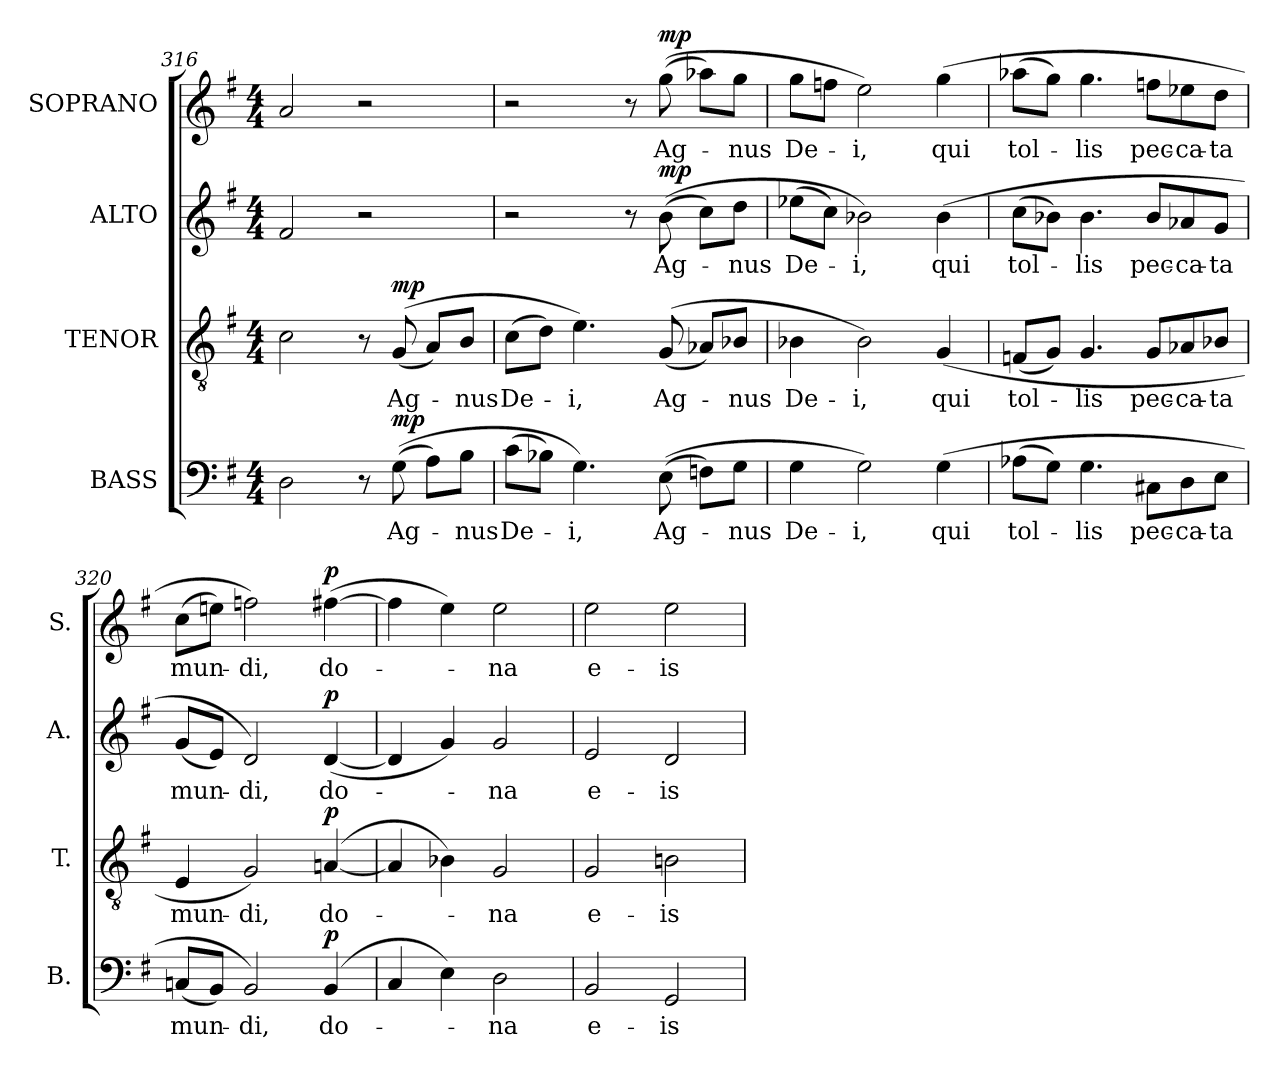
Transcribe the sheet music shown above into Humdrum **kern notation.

**kern	**text	**dynam	**kern	**text	**dynam	**kern	**text	**dynam	**kern	**text	**dynam
*part4	*part4	*part4	*part3	*part3	*part3	*part2	*part2	*part2	*part1	*part1	*part1
*staff4	*staff4	*staff4	*staff3	*staff3	*staff3	*staff2	*staff2	*staff2	*staff1	*staff1	*staff1
*I"BASS	*	*	*I"TENOR	*	*	*I"ALTO	*	*	*I"SOPRANO	*	*
*I'B.	*	*	*I'T.	*	*	*I'A.	*	*	*I'S.	*	*
*clefF4	*	*	*clefGv2	*	*	*clefG2	*	*	*clefG2	*	*
*	*	*	*ITrd7c12	*	*	*	*	*	*	*	*
*k[f#]	*	*	*k[f#]	*	*	*k[f#]	*	*	*k[f#]	*	*
*G:	*	*	*G:	*	*	*G:	*	*	*G:	*	*
*M4/4	*	*	*M4/4	*	*	*M4/4	*	*	*M4/4	*	*
=316	=316	=316	=316	=316	=316	=316	=316	=316	=316	=316	=316
2Di\	.	.	2Ci\	.	.	2f#i/	.	.	2ai/	.	.
8r	.	.	8r	.	.	2r	.	.	2r	.	.
!	!LO:LY:b:color=#000000	!	!	!	!	!	!	!	!	!	!
!	!	!	!	!LO:LY:b:color=#000000	!	!	!	!	!	!	!
((8Gi\	Ag-	mp	((8GGi/	Ag-	mp	.	.	.	.	.	.
8Ai\L)	.	.	8AAi/L)	.	.	.	.	.	.	.	.
!	!LO:LY:b:color=#000000	!	!	!	!	!	!	!	!	!	!
!	!	!	!	!LO:LY:b:color=#000000	!	!	!	!	!	!	!
8Bi\J	-nus	.	8BBi/J	-nus	.	.	.	.	.	.	.
=317	=317	=317	=317	=317	=317	=317	=317	=317	=317	=317	=317
!	!LO:LY:b:color=#000000	!	!	!	!	!	!	!	!	!	!
!	!	!	!	!LO:LY:b:color=#000000	!	!	!	!	!	!	!
(8ci\L	De-	.	(8Ci\L	De-	.	2r	.	.	2r	.	.
8B-Xi\J)	.	.	8Di\J)	.	.	.	.	.	.	.	.
!	!LO:LY:b:color=#000000	!	!	!	!	!	!	!	!	!	!
!	!	!	!	!LO:LY:b:color=#000000	!	!	!	!	!	!	!
4.Gi\)	-i,	.	4.Ei\)	-i,	.	.	.	.	.	.	.
.	.	.	.	.	.	8r	.	.	8r	.	.
!	!LO:LY:b:color=#000000	!	!	!	!	!	!	!	!	!	!
!	!	!	!	!LO:LY:b:color=#000000	!	!	!	!	!	!	!
!	!	!	!	!	!	!	!LO:LY:b:color=#000000	!	!	!	!
!	!	!	!	!	!	!	!	!	!	!LO:LY:b:color=#000000	!
((8Ei\	Ag-	.	((8GGi/	Ag-	.	((8bi\	Ag-	mp	((8ggi\	Ag-	mp
8Fni\L)	.	.	8AA-Xi/L)	.	.	8cci\L)	.	.	8aa-Xi\L)	.	.
!	!LO:LY:b:color=#000000	!	!	!	!	!	!	!	!	!	!
!	!	!	!	!LO:LY:b:color=#000000	!	!	!	!	!	!	!
!	!	!	!	!	!	!	!LO:LY:b:color=#000000	!	!	!	!
!	!	!	!	!	!	!	!	!	!	!LO:LY:b:color=#000000	!
8Gi\J	-nus	.	8BB-Xi/J	-nus	.	8ddi\J	-nus	.	8ggi\J	-nus	.
=318	=318	=318	=318	=318	=318	=318	=318	=318	=318	=318	=318
!	!LO:LY:b:color=#000000	!	!	!	!	!	!	!	!	!	!
!	!	!	!	!LO:LY:b:color=#000000	!	!	!	!	!	!	!
!	!	!	!	!	!	!	!LO:LY:b:color=#000000	!	!	!	!
!	!	!	!	!	!	!	!	!	!	!LO:LY:b:color=#000000	!
4Gi\	De-	.	4BB-Xi\	De-	.	(8ee-Xi\L	De-	.	8ggi\L	De-	.
.	.	.	.	.	.	8cci\J)	.	.	8ffni\J	.	.
!	!LO:LY:b:color=#000000	!	!	!	!	!	!	!	!	!	!
!	!	!	!	!LO:LY:b:color=#000000	!	!	!	!	!	!	!
!	!	!	!	!	!	!	!LO:LY:b:color=#000000	!	!	!	!
!	!	!	!	!	!	!	!	!	!	!LO:LY:b:color=#000000	!
2Gi\)	-i,	.	2BB-i\)	-i,	.	2b-Xi\)	-i,	.	2eei\)	-i,	.
!	!LO:LY:b:color=#000000	!	!	!	!	!	!	!	!	!	!
!	!	!	!	!LO:LY:b:color=#000000	!	!	!	!	!	!	!
!	!	!	!	!	!	!	!LO:LY:b:color=#000000	!	!	!	!
!	!	!	!	!	!	!	!	!	!	!LO:LY:b:color=#000000	!
(4Gi\	qui	.	(4GGi/	qui	.	(4b-i\	qui	.	(4ggi\	qui	.
=319	=319	=319	=319	=319	=319	=319	=319	=319	=319	=319	=319
!	!LO:LY:b:color=#000000	!	!	!	!	!	!	!	!	!	!
!	!	!	!	!LO:LY:b:color=#000000	!	!	!	!	!	!	!
!	!	!	!	!	!	!	!LO:LY:b:color=#000000	!	!	!	!
!	!	!	!	!	!	!	!	!	!	!LO:LY:b:color=#000000	!
(8A-Xi\L	tol-	.	(8FFni/L	tol-	.	(8cci\L	tol-	.	(8aa-Xi\L	tol-	.
8Gi\J)	.	.	8GGi/J)	.	.	8b-Xi\J)	.	.	8ggi\J)	.	.
!	!LO:LY:b:color=#000000	!	!	!	!	!	!	!	!	!	!
!	!	!	!	!LO:LY:b:color=#000000	!	!	!	!	!	!	!
!	!	!	!	!	!	!	!LO:LY:b:color=#000000	!	!	!	!
!	!	!	!	!	!	!	!	!	!	!LO:LY:b:color=#000000	!
4.Gi\	-lis	.	4.GGi/	-lis	.	4.b-i\	-lis	.	4.ggi\	-lis	.
!	!LO:LY:b:color=#000000	!	!	!	!	!	!	!	!	!	!
!	!	!	!	!LO:LY:b:color=#000000	!	!	!	!	!	!	!
!	!	!	!	!	!	!	!LO:LY:b:color=#000000	!	!	!	!
!	!	!	!	!	!	!	!	!	!	!LO:LY:b:color=#000000	!
8C#Xi\L	pec-	.	8GGi/L	pec-	.	8b-i/L	pec-	.	8ffni\L	pec-	.
!	!LO:LY:b:color=#000000	!	!	!	!	!	!	!	!	!	!
!	!	!	!	!LO:LY:b:color=#000000	!	!	!	!	!	!	!
!	!	!	!	!	!	!	!LO:LY:b:color=#000000	!	!	!	!
!	!	!	!	!	!	!	!	!	!	!LO:LY:b:color=#000000	!
8Di\	-ca-	.	8AA-Xi/	-ca-	.	8a-Xi/	-ca-	.	8ee-Xi\	-ca-	.
!	!LO:LY:b:color=#000000	!	!	!	!	!	!	!	!	!	!
!	!	!	!	!LO:LY:b:color=#000000	!	!	!	!	!	!	!
!	!	!	!	!	!	!	!LO:LY:b:color=#000000	!	!	!	!
!	!	!	!	!	!	!	!	!	!	!LO:LY:b:color=#000000	!
8Ei\J	-ta	.	8BB-Xi/J	-ta	.	8gi/J	-ta	.	8ddi\J	-ta	.
!!LO:LB:g=z
=320	=320	=320	=320	=320	=320	=320	=320	=320	=320	=320	=320
!	!LO:LY:b:color=#000000	!	!	!	!	!	!	!	!	!	!
!	!	!	!	!LO:LY:b:color=#000000	!	!	!	!	!	!	!
!	!	!	!	!	!	!	!LO:LY:b:color=#000000	!	!	!	!
!	!	!	!	!	!	!	!	!	!	!LO:LY:b:color=#000000	!
(8Cni/L	mun-	.	4EEi/	mun-	.	(8gi/L	mun-	.	(8cci\L	mun-	.
8BBi/J)	.	.	.	.	.	8ei/J)	.	.	8eeni\J)	.	.
!	!LO:LY:b:color=#000000	!	!	!	!	!	!	!	!	!	!
!	!	!	!	!LO:LY:b:color=#000000	!	!	!	!	!	!	!
!	!	!	!	!	!	!	!LO:LY:b:color=#000000	!	!	!	!
!	!	!	!	!	!	!	!	!	!	!LO:LY:b:color=#000000	!
2BBi/)	-di,	.	2GGi/)	-di,	.	2di/)	-di,	.	2ffni\)	-di,	.
!	!LO:LY:b:color=#000000	!	!	!	!	!	!	!	!	!	!
!	!	!	!	!LO:LY:b:color=#000000	!	!	!	!	!	!	!
!	!	!	!	!	!	!	!LO:LY:b:color=#000000	!	!	!	!
!	!	!	!	!	!	!	!	!	!	!LO:LY:b:color=#000000	!
(4BBi/	do-	p	([<4AAni/	do-	p	([<4di/	do-	p	([>4ff#Xi\	do-	p
=321	=321	=321	=321	=321	=321	=321	=321	=321	=321	=321	=321
4Ci/	.	.	4AAi/]	.	.	4di/]	.	.	4ff#i\]	.	.
4Ei\)	.	.	4BB-Xi\)	.	.	4gi/)	.	.	4eei\)	.	.
!	!LO:LY:b:color=#000000	!	!	!	!	!	!	!	!	!	!
!	!	!	!	!LO:LY:b:color=#000000	!	!	!	!	!	!	!
!	!	!	!	!	!	!	!LO:LY:b:color=#000000	!	!	!	!
!	!	!	!	!	!	!	!	!	!	!LO:LY:b:color=#000000	!
2Di\	-na	.	2GGi/	-na	.	2gi/	-na	.	2eei\	-na	.
=322	=322	=322	=322	=322	=322	=322	=322	=322	=322	=322	=322
!	!LO:LY:b:color=#000000	!	!	!	!	!	!	!	!	!	!
!	!	!	!	!LO:LY:b:color=#000000	!	!	!	!	!	!	!
!	!	!	!	!	!	!	!LO:LY:b:color=#000000	!	!	!	!
!	!	!	!	!	!	!	!	!	!	!LO:LY:b:color=#000000	!
2BBi/	e-	.	2GGi/	e-	.	2ei/	e-	.	2eei\	e-	.
!	!LO:LY:b:color=#000000	!	!	!	!	!	!	!	!	!	!
!	!	!	!	!LO:LY:b:color=#000000	!	!	!	!	!	!	!
!	!	!	!	!	!	!	!LO:LY:b:color=#000000	!	!	!	!
!	!	!	!	!	!	!	!	!	!	!LO:LY:b:color=#000000	!
2GGi/	-is	.	2BBni\	-is	.	2di/	-is	.	2eei\	-is	.
=	=	=	=	=	=	=	=	=	=	=	=
*-	*-	*-	*-	*-	*-	*-	*-	*-	*-	*-	*-
